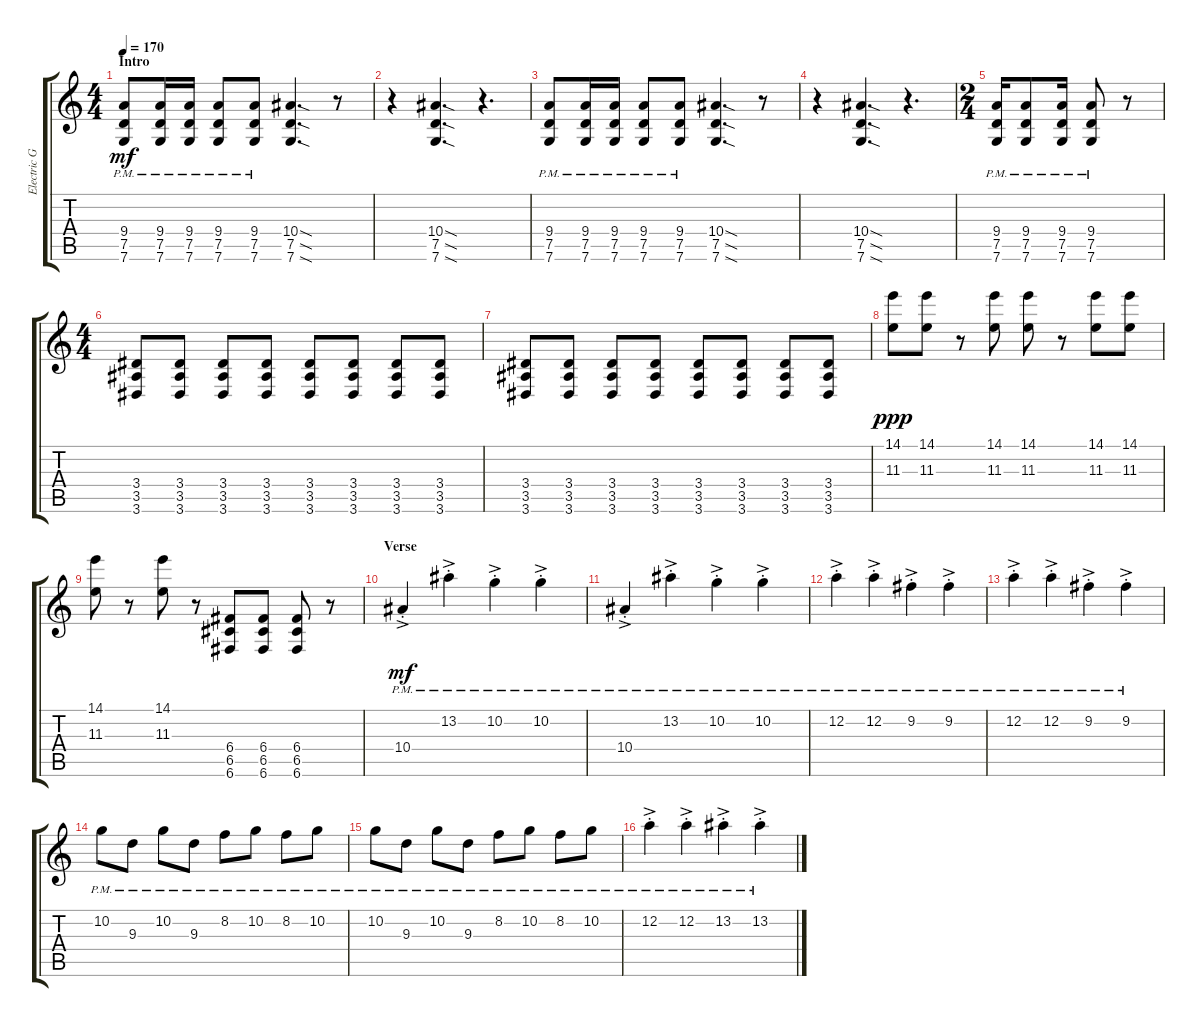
\track ("Electric Guitar" "Electric G") {instrument distortionguitar}
\staff {score tabs}
\tuning (D4 A3 F3 C3 G2 C2) {hide}
\ts (4 4)
\section ("" "Intro")
\tempo 170
\clef g2
\ks c
(9.4{pm} 7.5 7.6).8{dy mf instrument distortionguitar} (9.4{pm} 7.5 7.6).16 (9.4{pm} 7.5 7.6).16 (9.4{pm} 7.5 7.6).8 (9.4{pm} 7.5 7.6).8 (10.4{sod} 7.5{sod} 7.6{sod}).4{d} r.8 |
r.4 (10.4{sod} 7.5{sod} 7.6{sod}).4{d} r.4{d} |
(9.4{pm} 7.5 7.6).8 (9.4{pm} 7.5 7.6).16 (9.4{pm} 7.5 7.6).16 (9.4{pm} 7.5 7.6).8 (9.4{pm} 7.5 7.6).8 (10.4{sod} 7.5{sod} 7.6{sod}).4{d} r.8 |
r.4 (10.4{sod} 7.5{sod} 7.6{sod}).4{d} r.4{d} |
\ts (2 4)
(9.4{pm} 7.5{pm} 7.6{pm}).16 (9.4{pm} 7.5{pm} 7.6{pm}).8 (9.4{pm} 7.5{pm} 7.6{pm}).16 (9.4{pm} 7.5{pm} 7.6{pm}).8 r.8 |
\ts (4 4)
(3.4 3.5 3.6).8 (3.4 3.5 3.6).8 (3.4 3.5 3.6).8 (3.4 3.5 3.6).8 (3.4 3.5 3.6).8 (3.4 3.5 3.6).8 (3.4 3.5 3.6).8 (3.4 3.5 3.6).8 |
(3.4 3.5 3.6).8 (3.4 3.5 3.6).8 (3.4 3.5 3.6).8 (3.4 3.5 3.6).8 (3.4 3.5 3.6).8 (3.4 3.5 3.6).8 (3.4 3.5 3.6).8 (3.4 3.5 3.6).8 |
(14.1 11.3).8{dy ppp} (14.1 11.3).8 r.8 (14.1 11.3).8 (14.1 11.3).8 r.8 (14.1 11.3).8 (14.1 11.3).8 |
(14.1 11.3).8 r.8 (14.1 11.3).8 r.8 (6.4 6.5 6.6).8 (6.4 6.5 6.6).8 (6.4 6.5 6.6).8 r.8 |
\section ("" "Verse")
10.4{ac pm st}.4{dy mf} 13.2{ac pm st}.4 10.2{ac pm st}.4 10.2{ac pm st}.4 |
10.4{ac pm st}.4 13.2{ac pm st}.4 10.2{ac pm st}.4 10.2{ac pm st}.4 |
12.2{ac pm st}.4 12.2{ac pm st}.4 9.2{ac pm st}.4 9.2{ac pm st}.4 |
12.2{ac pm st}.4 12.2{ac pm st}.4 9.2{ac pm st}.4 9.2{ac pm st}.4 |
10.2{pm}.8 9.3{pm}.8 10.2{pm}.8 9.3{pm}.8 8.2{pm}.8 10.2{pm}.8 8.2{pm}.8 10.2{pm}.8 |
10.2{pm}.8 9.3{pm}.8 10.2{pm}.8 9.3{pm}.8 8.2{pm}.8 10.2{pm}.8 8.2{pm}.8 10.2{pm}.8 |
12.2{ac pm st}.4 12.2{ac pm st}.4 13.2{ac pm st}.4 13.2{ac pm st}.4
